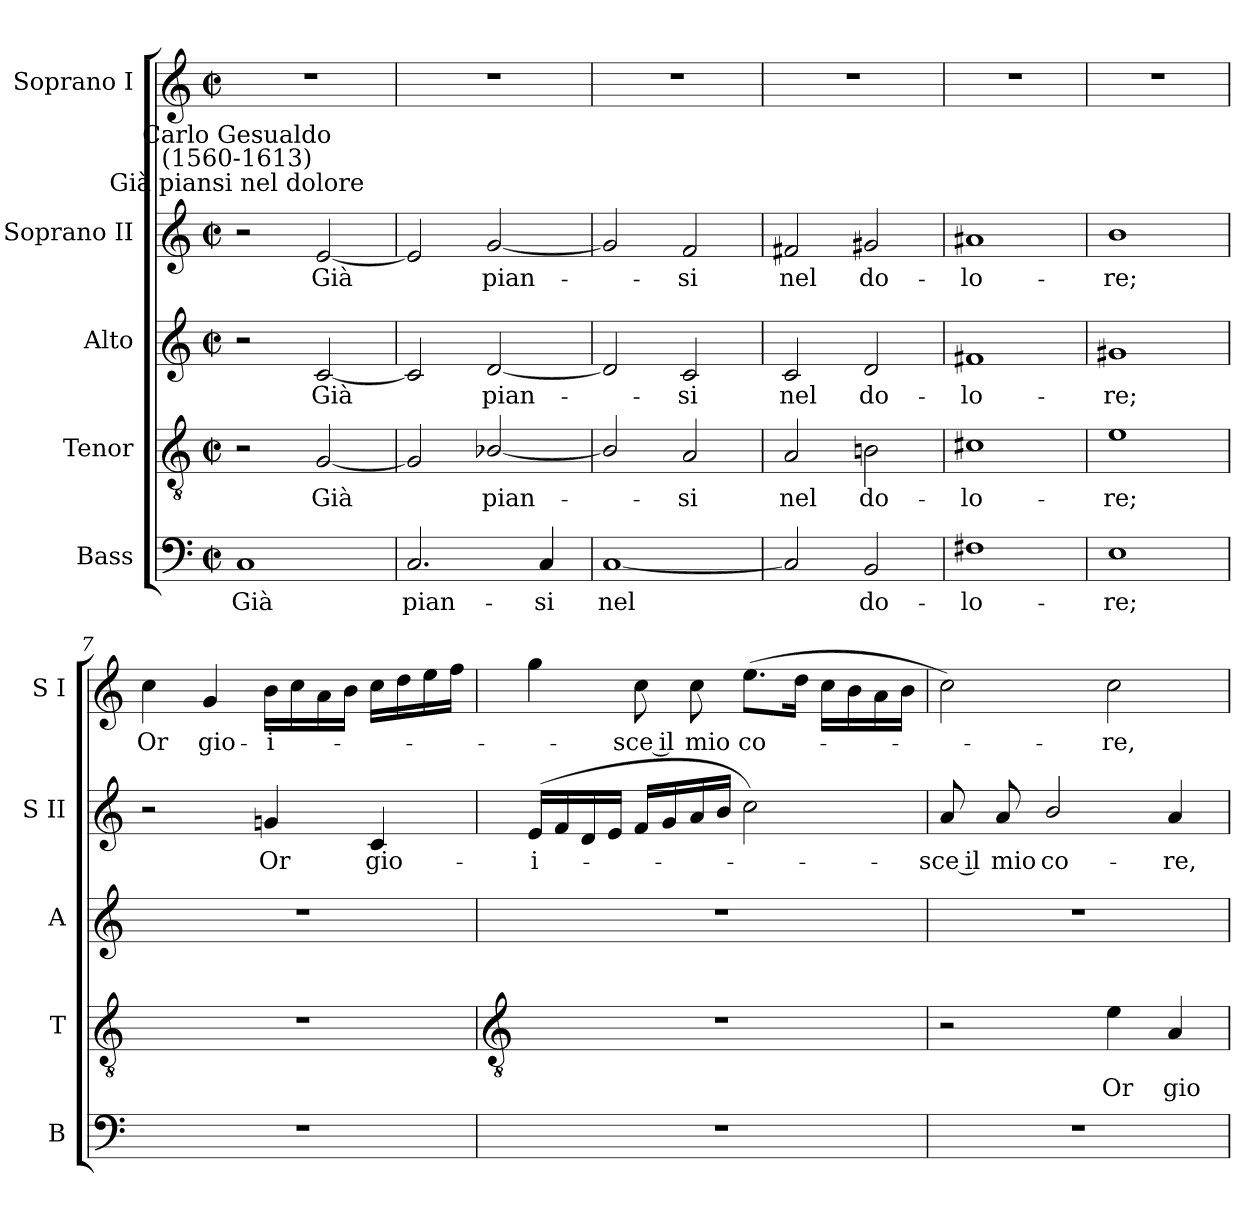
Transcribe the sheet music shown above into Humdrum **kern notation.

**kern	**text	**kern	**text	**kern	**text	**kern	**text	**kern	**text
*part5	*part5	*part4	*part4	*part3	*part3	*part2	*part2	*part1	*part1
*staff5	*staff5	*staff4	*staff4	*staff3	*staff3	*staff2	*staff2	*staff1	*staff1
*I"Bass	*	*I"Tenor	*	*I"Alto	*	*I"Soprano II	*	*I"Soprano I	*
*I'B	*	*I'T	*	*I'A	*	*I'S II	*	*I'S I	*
*clefF4	*	*clefGv2	*	*clefG2	*	*clefG2	*	*clefG2	*
*k[]	*	*k[]	*	*k[]	*	*k[]	*	*k[]	*
*C:	*	*C:	*	*C:	*	*C:	*	*C:	*
*M2/2	*	*M2/2	*	*M2/2	*	*M2/2	*	*M2/2	*
*met(c|)	*	*met(c|)	*	*met(c|)	*	*met(c|)	*	*met(c|)	*
=1	=1	=1	=1	=1	=1	=1	=1	=1	=1
!	!	!	!	!	!	!LO:TX:a:cj:t=Già piansi nel dolore	!	!	!
!	!	!	!	!	!	!LO:TX:a:cj:t=Carlo Gesualdo\n(1560-1613)	!	!	!
!	!LO:LY:b	!	!	!	!	!	!	!	!
1C	Già	2r	.	2r	.	2r	.	1r	.
!	!	!	!LO:LY:b	!	!LO:LY:b	!	!LO:LY:b	!	!
.	.	[2G	Già	[2c	Già	[2e	Già	.	.
=2	=2	=2	=2	=2	=2	=2	=2	=2	=2
!	!LO:LY:b	!	!	!	!	!	!	!	!
2.C	pian-	2G]	.	2c]	.	2e]	.	1r	.
!	!	!	!LO:LY:b	!	!LO:LY:b	!	!LO:LY:b	!	!
.	.	[2B-X/	pian-	[2d	pian-	[2g	pian-	.	.
!	!LO:LY:b	!	!	!	!	!	!	!	!
4C	-si	.	.	.	.	.	.	.	.
=3	=3	=3	=3	=3	=3	=3	=3	=3	=3
!	!LO:LY:b	!	!	!	!	!	!	!	!
[1C	nel	2B-/]	.	2d]	.	2g]	.	1r	.
!	!	!	!LO:LY:b	!	!LO:LY:b	!	!LO:LY:b	!	!
.	.	2A	si	2c	si	2f	si	.	.
=4	=4	=4	=4	=4	=4	=4	=4	=4	=4
!	!	!	!LO:LY:b	!	!LO:LY:b	!	!LO:LY:b	!	!
2C]	.	2A	nel	2c	nel	2f#X	nel	1r	.
!	!LO:LY:b	!	!LO:LY:b	!	!LO:LY:b	!	!LO:LY:b	!	!
2BB	do-	2Bn	do-	2d	do-	2g#X	do-	.	.
=5	=5	=5	=5	=5	=5	=5	=5	=5	=5
!	!LO:LY:b	!	!LO:LY:b	!	!LO:LY:b	!	!LO:LY:b	!	!
1F#X	-lo-	1c#X	-lo-	1f#X	-lo--	1a#X	-lo-	1r	.
=6	=6	=6	=6	=6	=6	=6	=6	=6	=6
!	!LO:LY:b	!	!LO:LY:b	!	!LO:LY:b	!	!LO:LY:b	!	!
1E	-re;	1e	-re;	1g#X	-re;	1b	-re;	1r	.
=7	=7	=7	=7	=7	=7	=7	=7	=7	=7
!	!	!	!	!	!	!	!	!	!LO:LY:b
1r	.	1r	.	1r	.	2r	.	4cc	Or
!	!	!	!	!	!	!	!	!	!LO:LY:b
.	.	.	.	.	.	.	.	4g	gio-
!	!	!	!	!	!	!	!LO:LY:b	!	!LO:LY:b
.	.	.	.	.	.	4gn	Or	16bLL	-i-
.	.	.	.	.	.	.	.	16cc	.
.	.	.	.	.	.	.	.	16a	.
.	.	.	.	.	.	.	.	16bJJ	.
!	!	!	!	!	!	!	!LO:LY:b	!	!
.	.	.	.	.	.	4c	gio-	16ccLL	.
.	.	.	.	.	.	.	.	16dd	.
.	.	.	.	.	.	.	.	16ee	.
.	.	.	.	.	.	.	.	16ffJJ	.
!!LO:LB:g=z
=8	=8	=8	=8	=8	=8	=8	=8	=8	=8
*	*	*clefGv2	*	*	*	*	*	*	*
!	!	!	!	!	!	!	!LO:LY:b	!	!
1r	.	1r	.	1r	.	(<16eLL	-i-	4gg	.
.	.	.	.	.	.	16f	.	.	.
.	.	.	.	.	.	16d	.	.	.
.	.	.	.	.	.	16eJJ	.	.	.
!	!	!	!	!	!	!	!	!	!LO:LY:b
.	.	.	.	.	.	16fLL	.	8cc	sce il
.	.	.	.	.	.	16g	.	.	.
!	!	!	!	!	!	!	!	!	!LO:LY:b
.	.	.	.	.	.	16a	.	8cc	mio
.	.	.	.	.	.	16bJJ	.	.	.
!	!	!	!	!	!	!	!	!	!LO:LY:b
.	.	.	.	.	.	2cc)	.	(>8.eeL	co-
.	.	.	.	.	.	.	.	16ddJ	.
.	.	.	.	.	.	.	.	16ccLL	.
.	.	.	.	.	.	.	.	16b	.
.	.	.	.	.	.	.	.	16a	.
.	.	.	.	.	.	.	.	16bJJ	.
=9	=9	=9	=9	=9	=9	=9	=9	=9	=9
!	!	!	!	!	!	!	!LO:LY:b	!	!
1r	.	2r	.	1r	.	8a	sce il	2cc)	.
!	!	!	!	!	!	!	!LO:LY:b	!	!
.	.	.	.	.	.	8a	mio	.	.
!	!	!	!	!	!	!	!LO:LY:b	!	!
.	.	.	.	.	.	2b/	co-	.	.
!	!	!	!LO:LY:b	!	!	!	!	!	!LO:LY:b
.	.	4e	Or	.	.	.	.	2cc	re,
!	!	!	!LO:LY:b	!	!	!	!LO:LY:b	!	!
.	.	4A	gio-	.	.	4a	-re,	.	.
=	=	=	=	=	=	=	=	=	=
*-	*-	*-	*-	*-	*-	*-	*-	*-	*-
